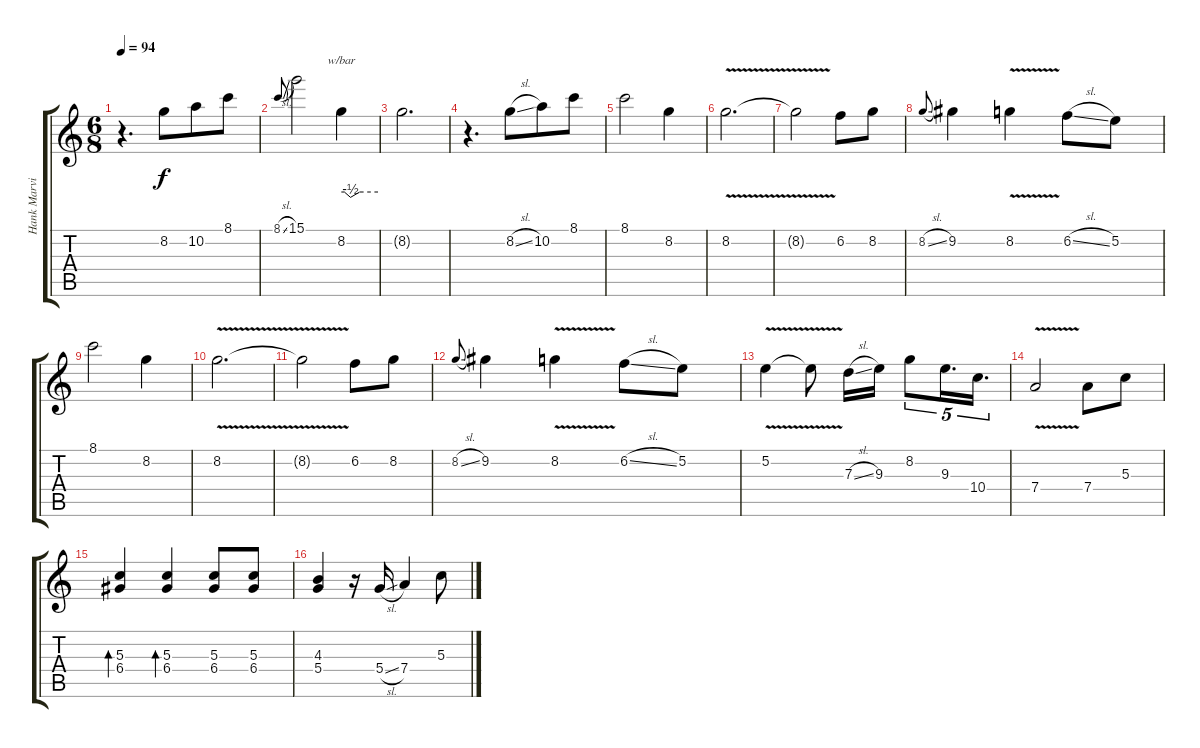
\track ("Hank Marvin (lead guitar)" "Hank Marvi") {instrument electricguitarjazz}
\staff {score tabs}
\tuning (E4 B3 G3 D3 A2 E2) {hide}
\ts (6 8)
\tempo 94
\clef g2
\ks c
r.4{d dy f} 8.2.8 10.2.8 8.1.8 |
8.1{sl}.8{gr onbeat} 15.1.2 8.2.4{tbe (custom default 0 0 5 0 15 -2 30 0 60 0)} |
8.2{t}.2{d} |
r.4{d} 8.2{sl}.8 10.2.8 8.1.8 |
8.1.2 8.2.4 |
8.2{v}.2{d} |
8.2{t}.2 6.2.8 8.2.8 |
8.2{sl}.8{gr onbeat} 9.2.4 8.2{v}.4 6.2{sl}.8 5.2.8 |
8.1.2 8.2.4 |
8.2{v}.2{d} |
8.2{t}.2 6.2.8 8.2.8 |
8.2{sl}.8{gr onbeat} 9.2.4 8.2{v}.4 6.2{sl}.8 5.2.8 |
5.2{v}.4 5.2{t}.8 7.3{sl}.16 9.3.16 8.2.8{tu (5 4)} 9.3.16{d tu (5 4)} 10.4.16{d tu (5 4)} |
7.4{v}.2 7.4.8 5.3.8 |
(5.3 6.4).4{bd 240} (5.3 6.4).4{bd 240} (5.3 6.4).8 (5.3 6.4).8 |
(4.3 5.4).4 r.16 5.4{sl}.16 7.4.4 5.3.8
